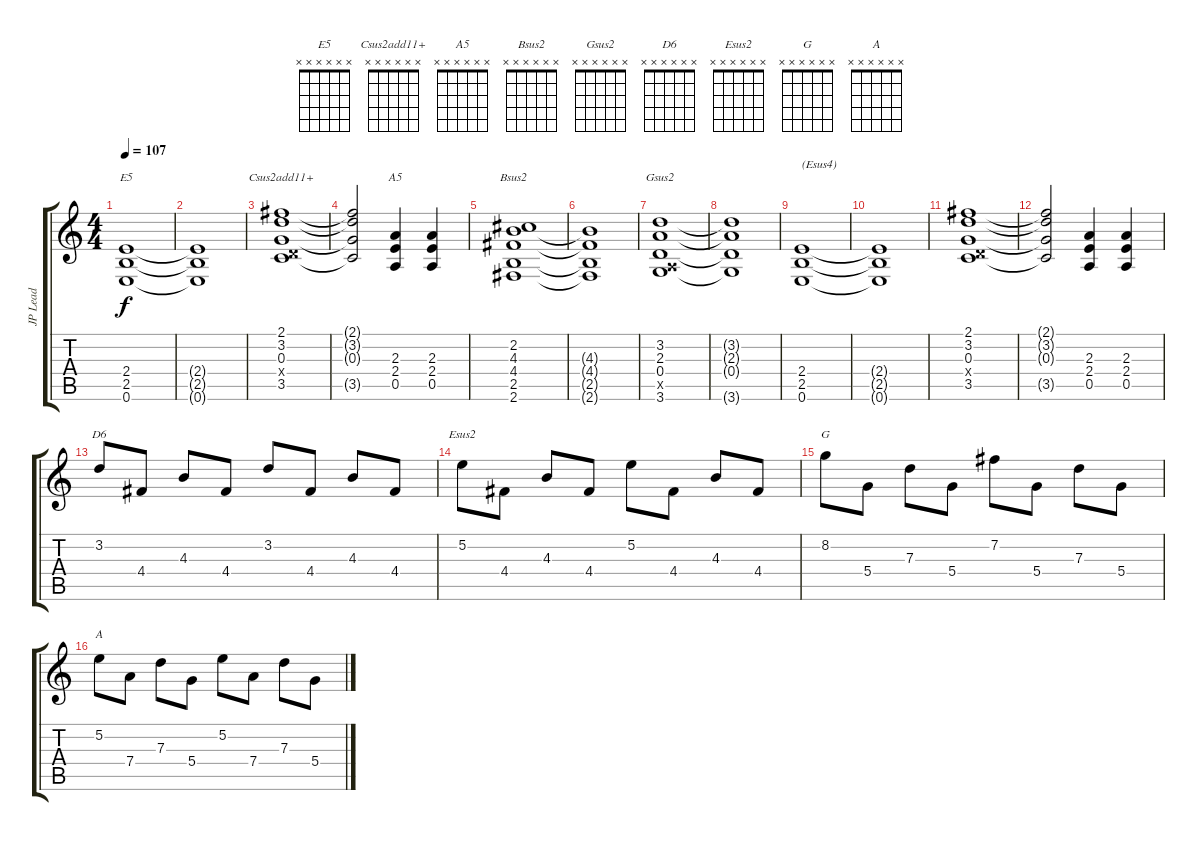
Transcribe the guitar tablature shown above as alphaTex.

\track ("JP Lead" "JP Lead") {instrument electricguitarmuted}
\staff {score tabs}
\tuning (E4 B3 G3 D3 A2 E2) {hide}
\chord ("E5" x x x x x x) {firstfret 0}
\chord ("Csus2add11+" x x x x x x) {firstfret 0}
\chord ("A5" x x x x x x) {firstfret 0}
\chord ("Bsus2" x x x x x x) {firstfret 0}
\chord ("Gsus2" x x x x x x) {firstfret 0}
\chord ("D6" x x x x x x) {firstfret 0}
\chord ("Esus2" x x x x x x) {firstfret 0}
\chord ("G" x x x x x x) {firstfret 0}
\chord ("A" x x x x x x) {firstfret 0}
\ts (4 4)
\tempo 107
\clef g2
\ks c
(2.4 2.5 0.6).1{ch "E5" dy f} |
(2.4{t} 2.5{t} 0.6{t}).1 |
(2.1 3.2 0.3 0.4{x} 3.5).1{ch "Csus2add11+"} |
(2.1{t} 3.2{t} 0.3{t} 3.5{t}).2 (2.3 2.4 0.5).4{ch "A5"} (2.3 2.4 0.5).4 |
(2.2 4.3 4.4 2.5 2.6).1{ch "Bsus2"} |
(4.3{t} 4.4{t} 2.5{t} 2.6{t}).1 |
(3.2 2.3 0.4 0.5{x} 3.6).1{ch "Gsus2"} |
(3.2{t} 2.3{t} 0.4{t} 3.6{t}).1 |
(2.4 2.5 0.6).1{txt "(Esus4)"} |
(2.4{t} 2.5{t} 0.6{t}).1 |
(2.1 3.2 0.3 0.4{x} 3.5).1 |
(2.1{t} 3.2{t} 0.3{t} 3.5{t}).2 (2.3 2.4 0.5).4 (2.3 2.4 0.5).4 |
3.2.8{ch "D6" instrument electricguitarmuted} 4.4.8 4.3.8 4.4.8 3.2.8 4.4.8 4.3.8 4.4.8 |
5.2.8{ch "Esus2"} 4.4.8 4.3.8 4.4.8 5.2.8 4.4.8 4.3.8 4.4.8 |
8.2.8{ch "G"} 5.4.8 7.3.8 5.4.8 7.2.8 5.4.8 7.3.8 5.4.8 |
5.2.8{ch "A"} 7.4.8 7.3.8 5.4.8 5.2.8 7.4.8 7.3.8 5.4.8
